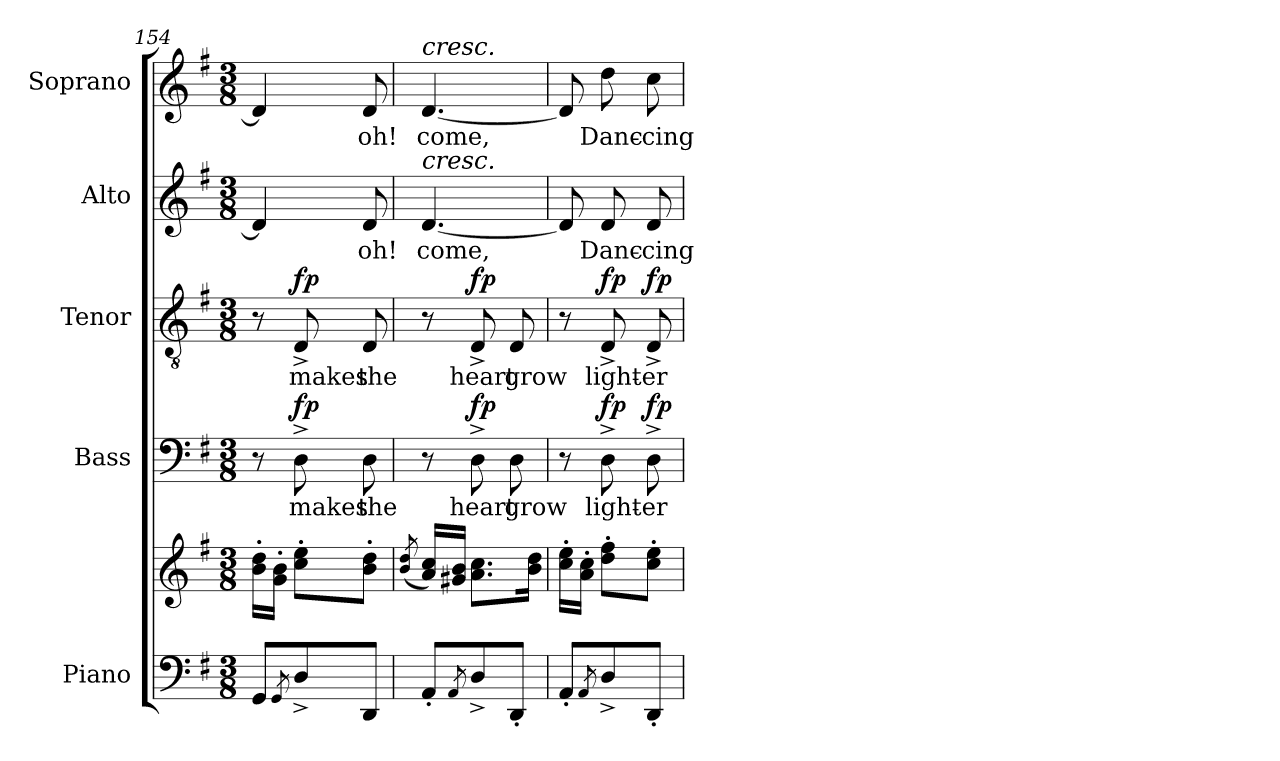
**kern	**kern	**kern	**text	**dynam	**kern	**text	**dynam	**kern	**text	**kern	**text
*part5	*part5	*part4	*part4	*part4	*part3	*part3	*part3	*part2	*part2	*part1	*part1
*staff6	*staff5	*staff4	*staff4	*staff4	*staff3	*staff3	*staff3	*staff2	*staff2	*staff1	*staff1
*I"Piano	*	*I"Bass	*	*	*I"Tenor	*	*	*I"Alto	*	*I"Soprano	*
*I'Pno	*	*	*	*	*	*	*	*	*	*	*
*clefF4	*clefG2	*clefF4	*	*	*clefGv2	*	*	*clefG2	*	*clefG2	*
*k[f#]	*k[f#]	*k[f#]	*	*	*k[f#]	*	*	*k[f#]	*	*k[f#]	*
*M3/8	*M3/8	*M3/8	*	*	*M3/8	*	*	*M3/8	*	*M3/8	*
=154	=154	=154	=154	=154	=154	=154	=154	=154	=154	=154	=154
8GG/L	16b\' 16dd\'LL	8r	.	.	8r	.	.	4d/]	.	4d/]	.
.	16g\' 16b\'JJ	.	.	.	.	.	.	.	.	.	.
8qGG/	.	.	.	.	.	.	.	.	.	.	.
!	!	!	!LO:LY:b	!LO:DY:a	!	!LO:LY:b	!LO:DY:a	!	!	!	!
8D^/	8cc\' 8ee\'L	8D^\	makes	fp	8D^/	makes	fp	.	.	.	.
!	!	!	!LO:LY:b	!	!	!LO:LY:b	!	!	!LO:LY:b	!	!LO:LY:b
8DD/J	8b\' 8dd\'J	8D\	the	.	8D/	the	.	8d/	oh!	8d/	oh!
=155	=155	=155	=155	=155	=155	=155	=155	=155	=155	=155	=155
.	(<8qb/ 8qdd/	.	.	.	.	.	.	.	.	.	.
!	!	!	!	!	!	!	!	!	!	!LO:TX:a:i:t=cresc.	!
!	!	!	!	!	!	!	!	!LO:TX:a:i:t=cresc.	!	!	!
!	!	!	!	!	!	!	!	!	!LO:LY:b	!	!LO:LY:b
8AA'/L	16a/ 16cc/LL)	8r	.	.	8r	.	.	[4.d/	come,	[4.d/	come,
.	16g#X/ 16b/JJ	.	.	.	.	.	.	.	.	.	.
8qAA/	.	.	.	.	.	.	.	.	.	.	.
!	!	!	!LO:LY:b	!LO:DY:a	!	!LO:LY:b	!LO:DY:a	!	!	!	!
8D^/	8.a\ 8.cc\L	8D^\	heart	fp	8D^/	heart	fp	.	.	.	.
!	!	!	!LO:LY:b	!	!	!LO:LY:b	!	!	!	!	!
8DD'/J	.	8D\	grow	.	8D/	grow	.	.	.	.	.
.	16b\ 16dd\Jk	.	.	.	.	.	.	.	.	.	.
=156	=156	=156	=156	=156	=156	=156	=156	=156	=156	=156	=156
8AA'/L	16cc\' 16ee\'LL	8r	.	.	8r	.	.	8d/]	.	8d/]	.
.	16a\' 16cc\'JJ	.	.	.	.	.	.	.	.	.	.
8qAA/	.	.	.	.	.	.	.	.	.	.	.
!	!	!	!LO:LY:b	!LO:DY:a	!	!LO:LY:b	!LO:DY:a	!	!LO:LY:b	!	!LO:LY:b
8D^/	8dd\' 8ff#\'L	8D^\	light-	fp	8D^/	light-	fp	8d/	Danc-	8dd\	Danc-
!	!	!	!LO:LY:b	!LO:DY:a	!	!LO:LY:b	!LO:DY:a	!	!LO:LY:b	!	!LO:LY:b
8DD'/J	8cc\' 8ee\'J	8D^\	-er	fp	8D^/	-er	fp	8d/	-cing	8cc\	-cing
=	=	=	=	=	=	=	=	=	=	=	=
*-	*-	*-	*-	*-	*-	*-	*-	*-	*-	*-	*-
